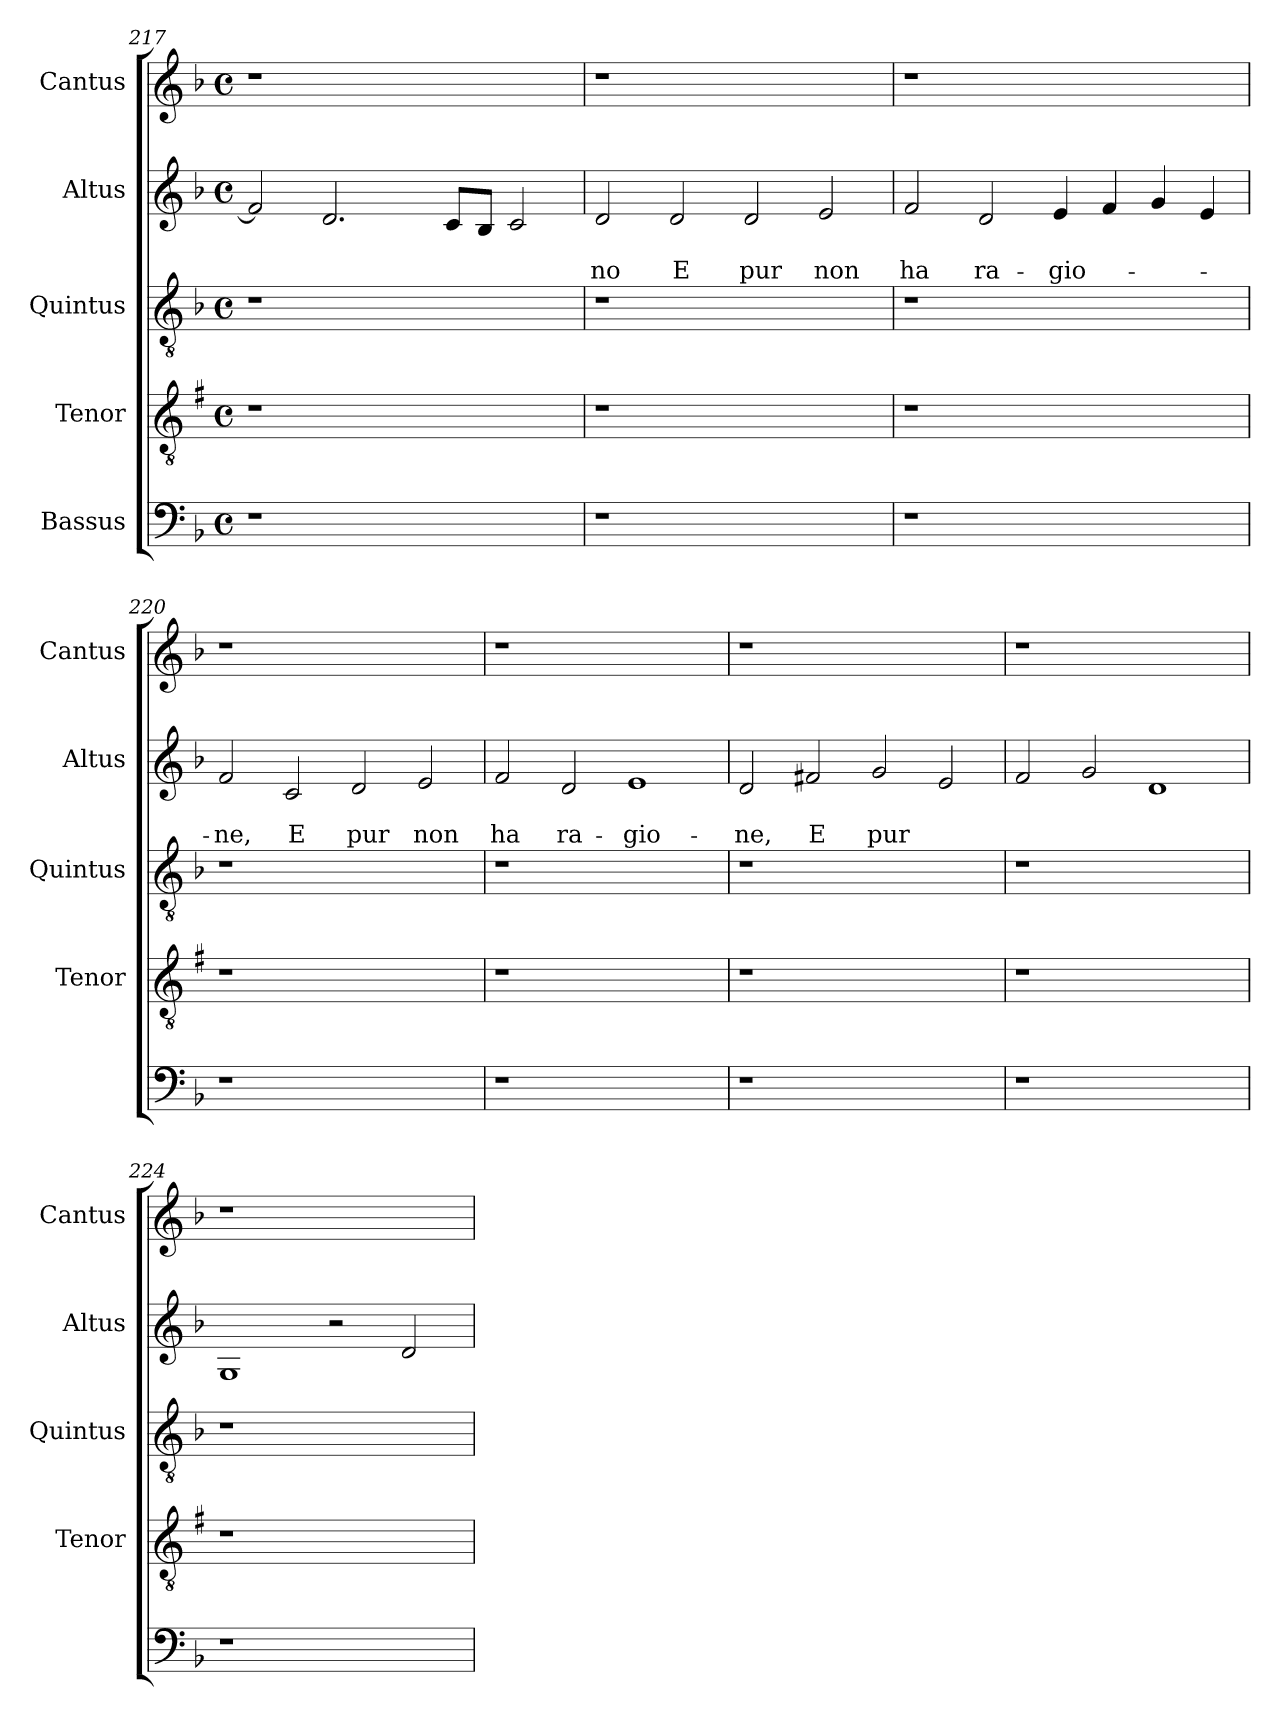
**kern	**kern	**kern	**kern	**text	**text	**kern
*part5	*part4	*part3	*part2	*part2	*part2	*part1
*staff5	*staff4	*staff3	*staff2	*staff2	*staff2	*staff1
*I"Bassus	*I"Tenor	*I"Quintus	*I"Altus	*	*	*I"Cantus
*	*I'Tenor	*I'Quintus	*I'Altus	*	*	*I'Cantus
*clefF4	*clefGv2	*clefGv2	*clefG2	*	*	*clefG2
*k[b-]	*k[f#]	*k[b-]	*k[b-]	*	*	*k[b-]
*F:	*G:	*F:	*F:	*	*	*F:
*M4/4	*M4/4	*M4/4	*M4/4	*	*	*M4/4
*met(c)	*met(c)	*met(c)	*met(c)	*	*	*met(c)
=217	=217	=217	=217	=217	=217	=217
1r	1r	1r	2f/]	.	.	1r
.	.	.	2.d/	.	.	.
1ryy	1ryy	1ryy	.	.	.	1ryy
.	.	.	8c/L	.	.	.
.	.	.	8B-/J	.	.	.
.	.	.	2c/	.	.	.
=218	=218	=218	=218	=218	=218	=218
!	!	!	!	!	!LO:LY:b	!
1r	1r	1r	2d/	.	-no	1r
!	!	!	!	!	!LO:LY:b	!
.	.	.	2d/	.	E	.
!	!	!	!	!	!LO:LY:b	!
1ryy	1ryy	1ryy	2d/	.	pur	1ryy
!	!	!	!	!	!LO:LY:b	!
.	.	.	2e/	.	non	.
=219	=219	=219	=219	=219	=219	=219
!	!	!	!	!	!LO:LY:b	!
1r	1r	1r	2f/	.	ha	1r
!	!	!	!	!	!LO:LY:b	!
.	.	.	2d/	.	ra-	.
!	!	!	!	!	!LO:LY:b	!
1ryy	1ryy	1ryy	4e/	.	-gio-	1ryy
.	.	.	4f/	.	.	.
.	.	.	4g/	.	.	.
.	.	.	4e/	.	.	.
=220	=220	=220	=220	=220	=220	=220
!	!	!	!	!	!LO:LY:b	!
1r	1r	1r	2f/	.	-ne,	1r
!	!	!	!	!	!LO:LY:b	!
.	.	.	2c/	.	E	.
!	!	!	!	!	!LO:LY:b	!
1ryy	1ryy	1ryy	2d/	.	pur	1ryy
!	!	!	!	!	!LO:LY:b	!
.	.	.	2e/	.	non	.
=221	=221	=221	=221	=221	=221	=221
!	!	!	!	!	!LO:LY:b	!
1r	1r	1r	2f/	.	ha	1r
!	!	!	!	!	!LO:LY:b	!
.	.	.	2d/	.	ra-	.
!	!	!	!	!	!LO:LY:b	!
1ryy	1ryy	1ryy	1e	.	-gio-	1ryy
!!LO:LB:g=z
=222	=222	=222	=222	=222	=222	=222
!	!	!	!	!	!LO:LY:b	!
1r	1r	1r	2d/	.	-ne,	1r
!	!	!	!	!	!LO:LY:b	!
.	.	.	2f#X/	.	E	.
!	!	!	!	!	!LO:LY:b	!
1ryy	1ryy	1ryy	2g/	.	pur	1ryy
.	.	.	2e/	.	.	.
=223	=223	=223	=223	=223	=223	=223
1r	1r	1r	2f/	.	.	1r
.	.	.	2g/	.	.	.
1ryy	1ryy	1ryy	1d	.	.	1ryy
=224	=224	=224	=224	=224	=224	=224
1r	1r	1r	1G	.	.	1r
1ryy	1ryy	1ryy	2r	.	.	1ryy
.	.	.	2d/	.	.	.
=	=	=	=	=	=	=
*-	*-	*-	*-	*-	*-	*-
